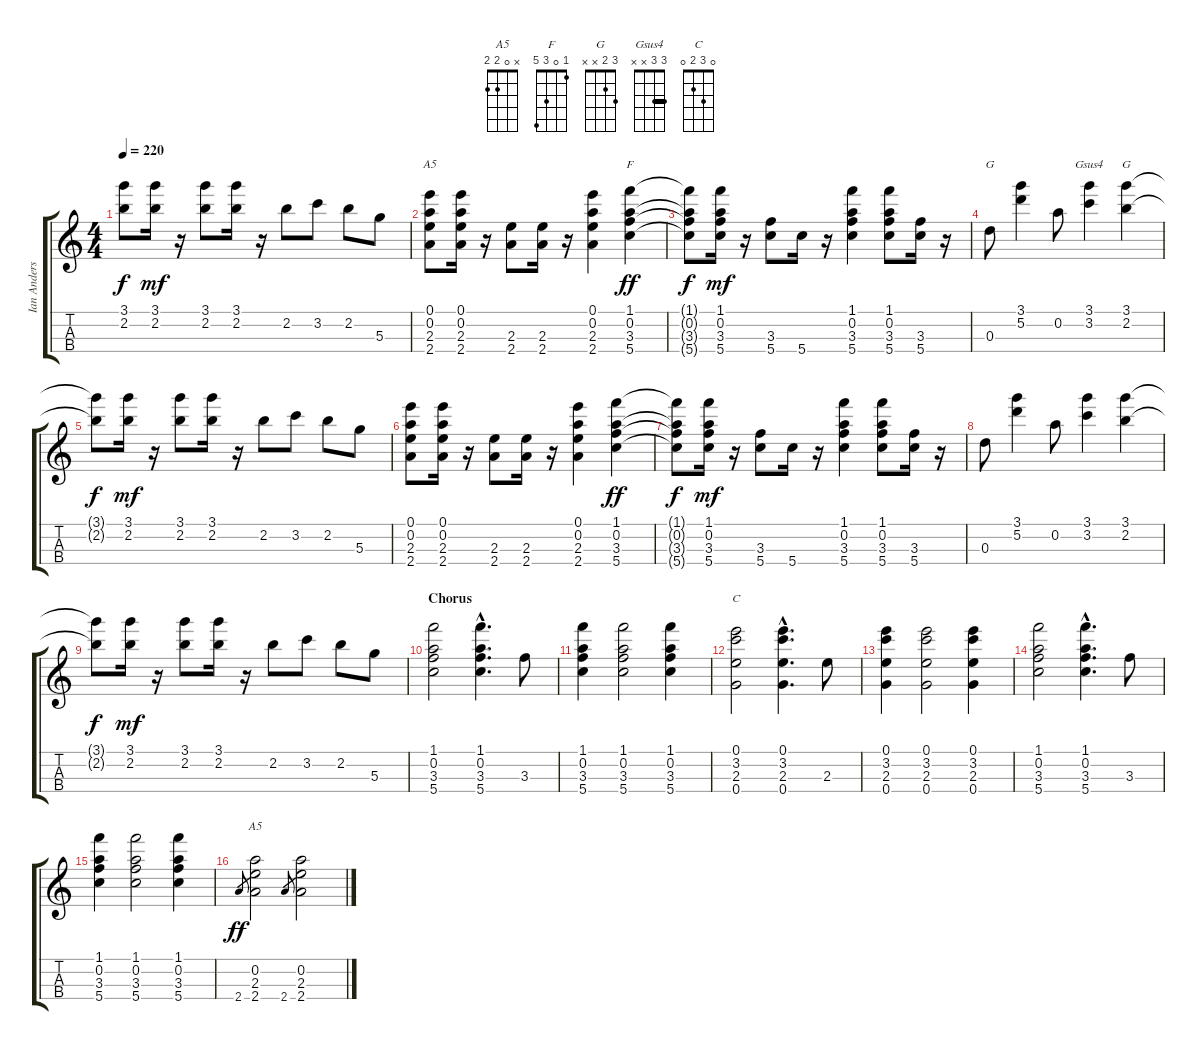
\track ("Ian Anderson (Mandolin)" "Ian Anders") {instrument banjo}
\staff {score tabs}
\tuning (E5 A4 D4 G3) {hide}
\displaytranspose 12
\chord ("A5" 0 0 2 2)
\chord ("F" 1 0 3 5)
\chord ("G" 3 5 0 x)
\chord ("Gsus4" 3 3 x x) {barre 3}
\chord ("G" 3 2 x x)
\chord ("C" 0 3 2 0)
\chord ("A5" x 0 2 2)
\ts (4 4)
\tempo 220
\clef g2
\ks c
(3.1{t} 2.2{t}).8{dy f} (3.1 2.2).16{dy mf} r.16 (3.1 2.2).8 (3.1 2.2).16 r.16 2.2.8 3.2.8 2.2.8 5.3.8 |
(0.1 0.2 2.3 2.4).8{ch "A5"} (0.1 0.2 2.3 2.4).16 r.16 (2.3 2.4).8 (2.3 2.4).16 r.16 (0.1 0.2 2.3 2.4).4 (1.1 0.2 3.3 5.4).4{ch "F" dy ff} |
(1.1{t} 0.2{t} 3.3{t} 5.4{t}).8{dy f} (1.1 0.2 3.3 5.4).16{dy mf} r.16 (3.3 5.4).8 5.4.16 r.16 (1.1 0.2 3.3 5.4).4 (1.1 0.2 3.3 5.4).8 (3.3 5.4).16 r.16 |
0.3.8{ch "G"} (3.1 5.2).4 0.2.8 (3.1 3.2).4{ch "Gsus4"} (3.1 2.2).4{ch "G"} |
(3.1{t} 2.2{t}).8{dy f} (3.1 2.2).16{dy mf} r.16 (3.1 2.2).8 (3.1 2.2).16 r.16 2.2.8 3.2.8 2.2.8 5.3.8 |
(0.1 0.2 2.3 2.4).8 (0.1 0.2 2.3 2.4).16 r.16 (2.3 2.4).8 (2.3 2.4).16 r.16 (0.1 0.2 2.3 2.4).4 (1.1 0.2 3.3 5.4).4{dy ff} |
(1.1{t} 0.2{t} 3.3{t} 5.4{t}).8{dy f} (1.1 0.2 3.3 5.4).16{dy mf} r.16 (3.3 5.4).8 5.4.16 r.16 (1.1 0.2 3.3 5.4).4 (1.1 0.2 3.3 5.4).8 (3.3 5.4).16 r.16 |
0.3.8 (3.1 5.2).4 0.2.8 (3.1 3.2).4 (3.1 2.2).4 |
(3.1{t} 2.2{t}).8{dy f} (3.1 2.2).16{dy mf} r.16 (3.1 2.2).8 (3.1 2.2).16 r.16 2.2.8 3.2.8 2.2.8 5.3.8 |
\section ("" "Chorus")
(1.1 0.2 3.3 5.4).2 (1.1{hac} 0.2{hac} 3.3{hac} 5.4{hac}).4{d} 3.3.8 |
(1.1 0.2 3.3 5.4).4 (1.1 0.2 3.3 5.4).2 (1.1 0.2 3.3 5.4).4 |
(0.1 3.2 2.3 0.4).2{ch "C"} (0.1{hac} 3.2{hac} 2.3{hac} 0.4{hac}).4{d} 2.3.8 |
(0.1 3.2 2.3 0.4).4 (0.1 3.2 2.3 0.4).2 (0.1 3.2 2.3 0.4).4 |
(1.1 0.2 3.3 5.4).2 (1.1{hac} 0.2{hac} 3.3{hac} 5.4{hac}).4{d} 3.3.8 |
(1.1 0.2 3.3 5.4).4 (1.1 0.2 3.3 5.4).2 (1.1 0.2 3.3 5.4).4 |
2.4.8{gr dy ff} (0.2 2.3 2.4).2{ch "A5"} 2.4.8{gr} (0.2 2.3 2.4).2
